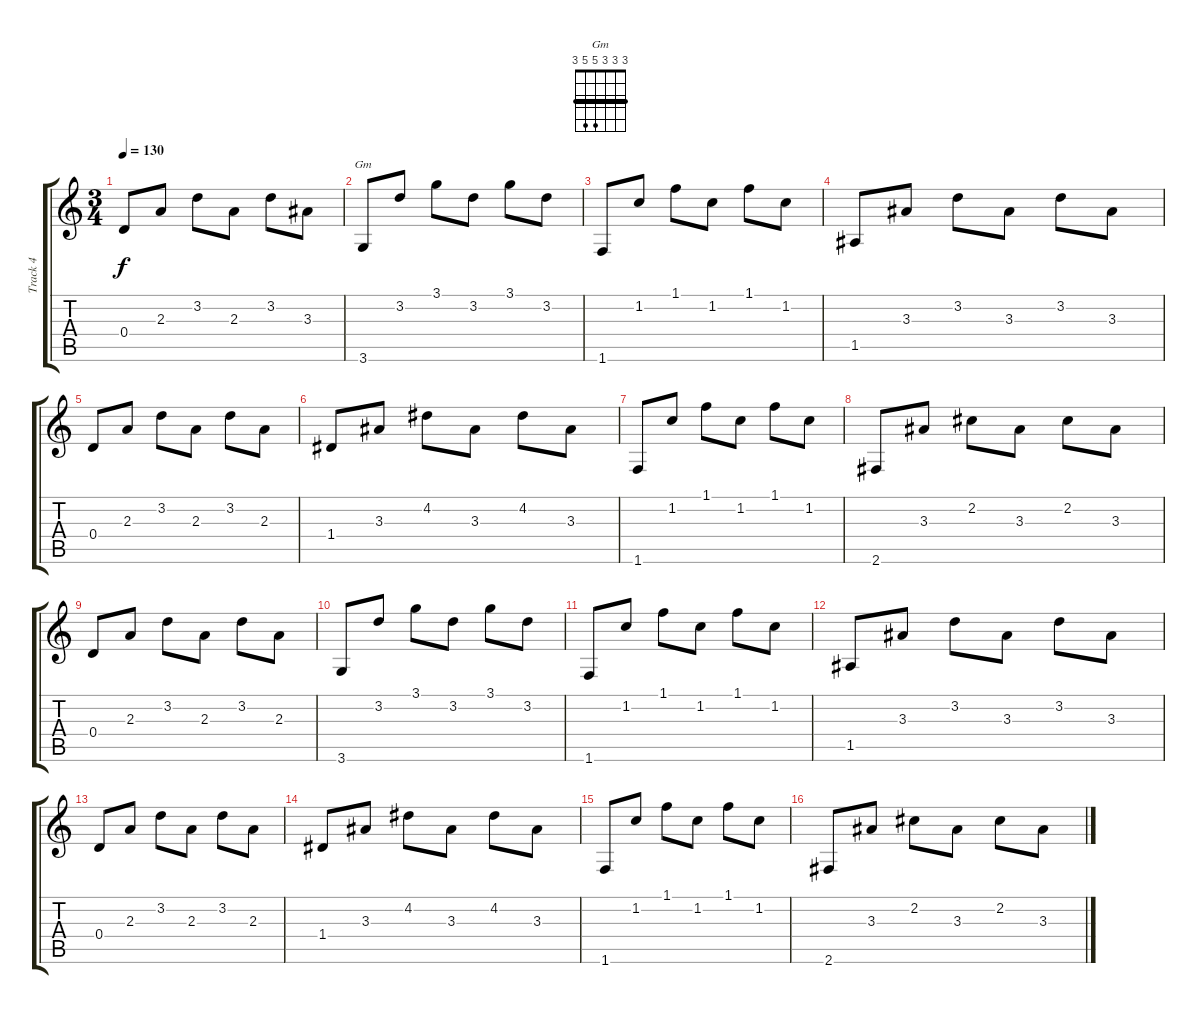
\track ("Track 4" "Track 4") {instrument acousticguitarsteel}
\staff {score tabs}
\tuning (E4 B3 G3 D3 A2 E2) {hide}
\chord ("Gm" 3 3 3 5 5 3) {barre 3}
\ts (3 4)
\tempo 130
\clef g2
\ks c
0.4.8{dy f} 2.3.8 3.2.8 2.3.8 3.2.8 3.3.8 |
3.6.8{ch "Gm"} 3.2.8 3.1.8 3.2.8 3.1.8 3.2.8 |
1.6.8 1.2.8 1.1.8 1.2.8 1.1.8 1.2.8 |
1.5.8 3.3.8 3.2.8 3.3.8 3.2.8 3.3.8 |
0.4.8 2.3.8 3.2.8 2.3.8 3.2.8 2.3.8 |
1.4.8 3.3.8 4.2.8 3.3.8 4.2.8 3.3.8 |
1.6.8 1.2.8 1.1.8 1.2.8 1.1.8 1.2.8 |
2.6.8 3.3.8 2.2.8 3.3.8 2.2.8 3.3.8 |
0.4.8 2.3.8 3.2.8 2.3.8 3.2.8 2.3.8 |
3.6.8 3.2.8 3.1.8 3.2.8 3.1.8 3.2.8 |
1.6.8 1.2.8 1.1.8 1.2.8 1.1.8 1.2.8 |
1.5.8 3.3.8 3.2.8 3.3.8 3.2.8 3.3.8 |
0.4.8 2.3.8 3.2.8 2.3.8 3.2.8 2.3.8 |
1.4.8 3.3.8 4.2.8 3.3.8 4.2.8 3.3.8 |
1.6.8 1.2.8 1.1.8 1.2.8 1.1.8 1.2.8 |
2.6.8 3.3.8 2.2.8 3.3.8 2.2.8 3.3.8
